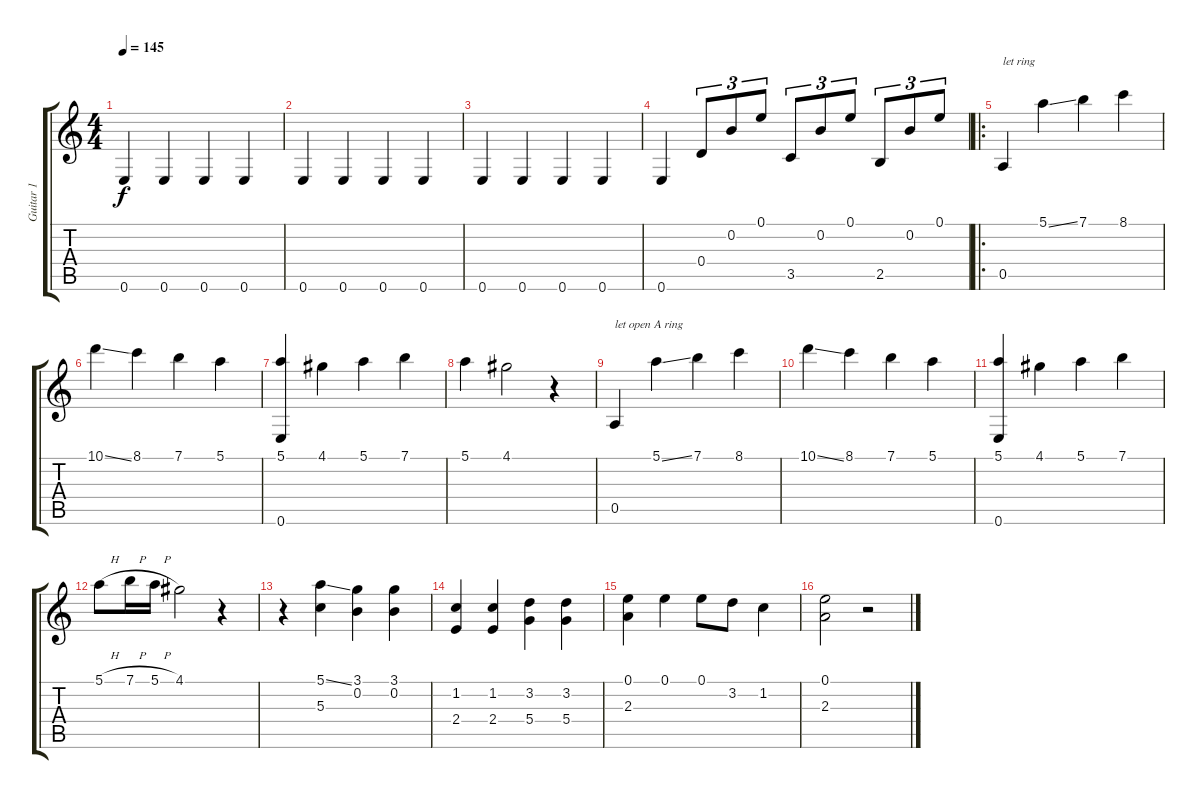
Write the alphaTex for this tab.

\track ("Guitar 1" "Guitar 1") {instrument electricguitarclean}
\staff {score tabs}
\tuning (E4 B3 G3 D3 A2 E2) {hide}
\ts (4 4)
\tempo 145
\clef g2
\ks c
0.6.4{dy f instrument electricguitarclean} 0.6.4 0.6.4 0.6.4 |
0.6.4 0.6.4 0.6.4 0.6.4 |
0.6.4 0.6.4 0.6.4 0.6.4 |
0.6.4 0.4.8{tu (3 2)} 0.2.8{tu (3 2)} 0.1.8{tu (3 2)} 3.5.8{tu (3 2)} 0.2.8{tu (3 2)} 0.1.8{tu (3 2)} 2.5.8{tu (3 2)} 0.2.8{tu (3 2)} 0.1.8{tu (3 2)} |
\ro
0.5.4{txt "let ring"} 5.1{ss}.4 7.1.4 8.1.4 |
10.1{ss}.4 8.1.4 7.1.4 5.1.4 |
(5.1 0.6).4 4.1.4 5.1.4 7.1.4 |
5.1.4 4.1.2 r.4 |
0.5.4{txt "let open A ring"} 5.1{ss}.4 7.1.4 8.1.4 |
10.1{ss}.4 8.1.4 7.1.4 5.1.4 |
(5.1 0.6).4 4.1.4 5.1.4 7.1.4 |
5.1{h}.8 7.1{h}.16 5.1{h}.16 4.1.2 r.4 |
r.4 (5.1{ss} 5.3).4 (3.1 0.2).4 (3.1 0.2).4 |
(1.2 2.4).4 (1.2 2.4).4 (3.2 5.4).4 (3.2 5.4).4 |
(0.1 2.3).4 0.1.4 0.1.8 3.2.8 1.2.4 |
(0.1 2.3).2 r.2
